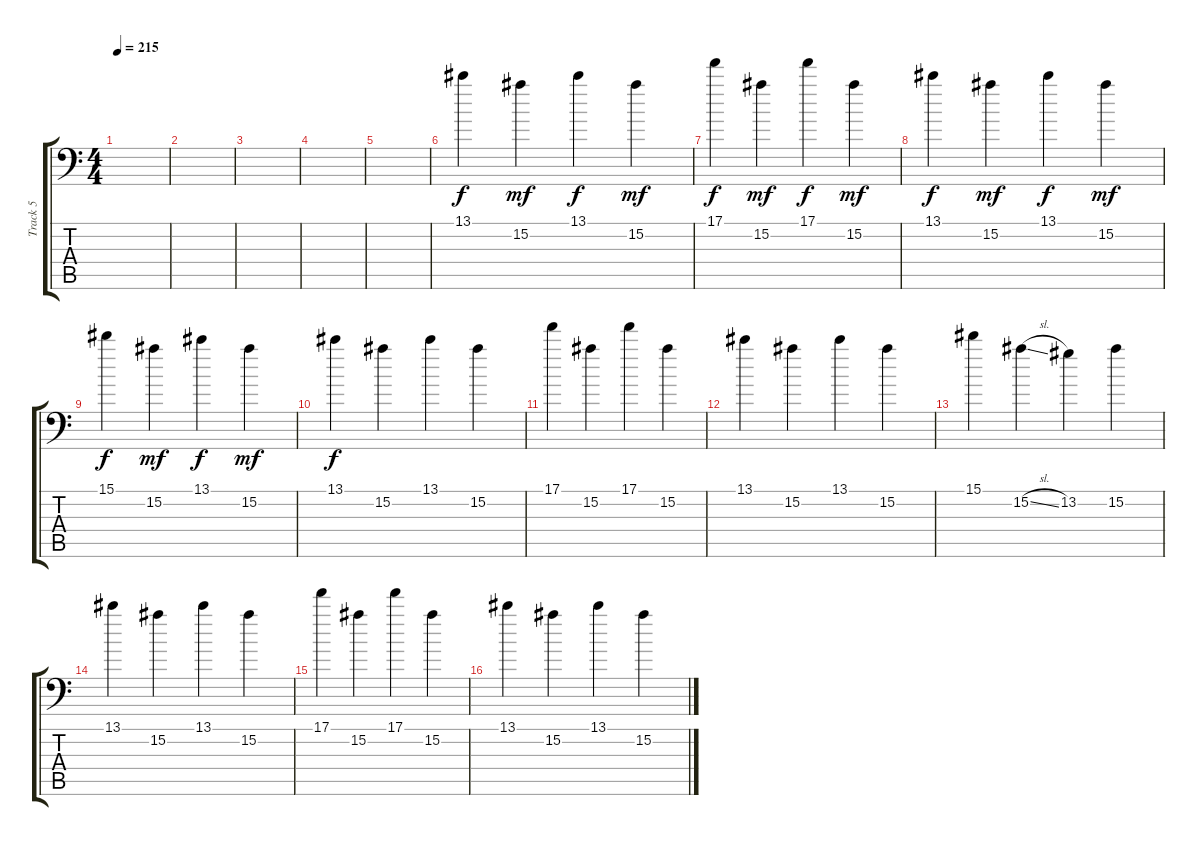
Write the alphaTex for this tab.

\track ("Track 5" "Track 5") {instrument overdrivenguitar}
\staff {score tabs}
\tuning (C4 G3 Eb3 Bb2 F2 Bb1) {hide}
\ts (4 4)
\tempo 215
\clef f4
\ks c
|
|
|
|
|
13.1.4{volume 3} 15.2.4{dy mf volume 11} 13.1.4{dy f} 15.2.4{dy mf} |
17.1.4{dy f} 15.2.4{dy mf} 17.1.4{dy f} 15.2.4{dy mf} |
13.1.4{dy f} 15.2.4{dy mf} 13.1.4{dy f} 15.2.4{dy mf} |
15.1.4{dy f} 15.2.4{dy mf} 13.1.4{dy f} 15.2.4{dy mf} |
13.1.4{dy f} 15.2.4 13.1.4 15.2.4 |
17.1.4 15.2.4 17.1.4 15.2.4 |
13.1.4 15.2.4 13.1.4 15.2.4 |
15.1.4 15.2{sl}.4 13.2.4 15.2.4 |
13.1.4 15.2.4 13.1.4 15.2.4 |
17.1.4 15.2.4 17.1.4 15.2.4 |
13.1.4 15.2.4 13.1.4 15.2.4
